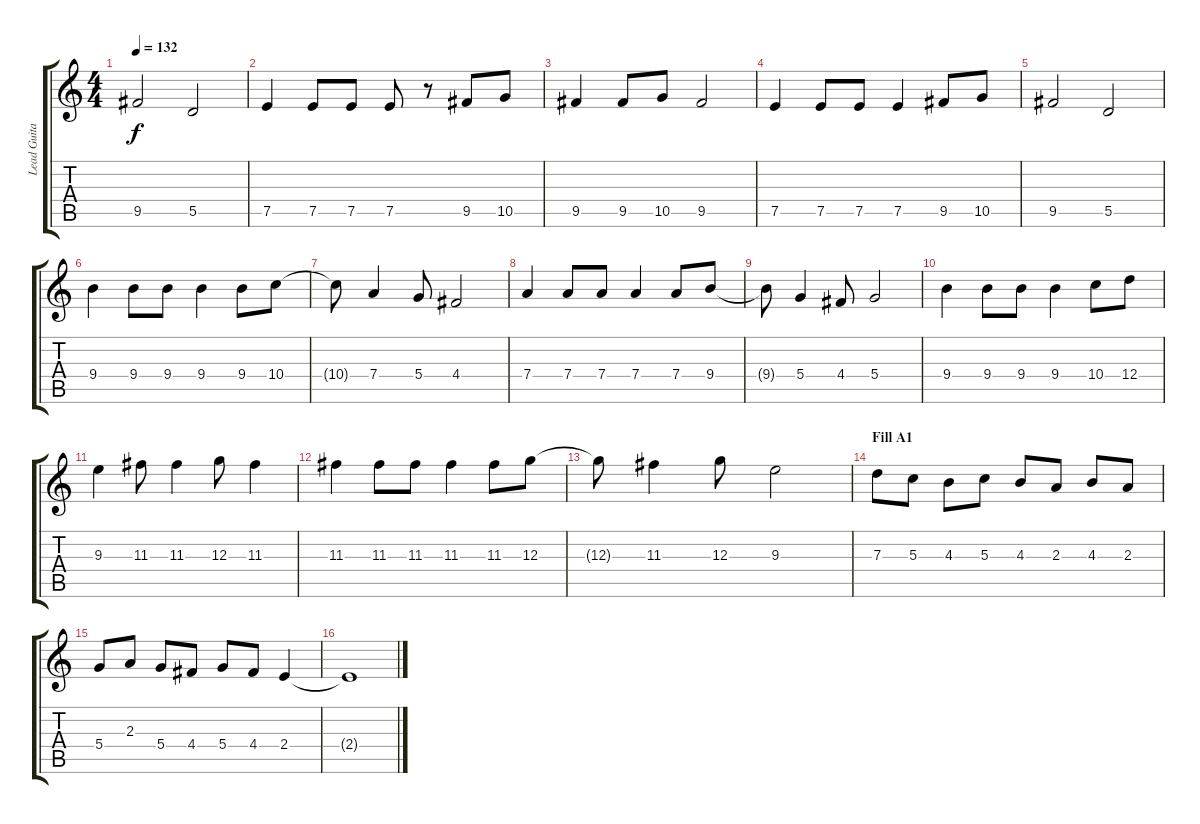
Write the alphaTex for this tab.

\track ("Lead Guitar(s)" "Lead Guita") {instrument overdrivenguitar}
\staff {score tabs}
\tuning (E4 B3 G3 D3 A2 E2) {hide}
\ts (4 4)
\tempo 132
\clef g2
\ks c
9.5.2{dy f} 5.5.2 |
7.5.4 7.5.8 7.5.8 7.5.8 r.8 9.5.8 10.5.8 |
9.5.4 9.5.8 10.5.8 9.5.2 |
7.5.4 7.5.8 7.5.8 7.5.4 9.5.8 10.5.8 |
9.5.2 5.5.2 |
9.4.4 9.4.8 9.4.8 9.4.4 9.4.8 10.4.8 |
10.4{t}.8 7.4.4 5.4.8 4.4.2 |
7.4.4 7.4.8 7.4.8 7.4.4 7.4.8 9.4.8 |
9.4{t}.8 5.4.4 4.4.8 5.4.2 |
9.4.4 9.4.8 9.4.8 9.4.4 10.4.8 12.4.8 |
9.3.4 11.3.8 11.3.4 12.3.8 11.3.4 |
11.3.4 11.3.8 11.3.8 11.3.4 11.3.8 12.3.8 |
12.3{t}.8 11.3.4 12.3.8 9.3.2 |
\section ("" "Fill A1")
7.3.8 5.3.8 4.3.8 5.3.8 4.3.8 2.3.8 4.3.8 2.3.8 |
5.4.8 2.3.8 5.4.8 4.4.8 5.4.8 4.4.8 2.4.4 |
2.4{t}.1
